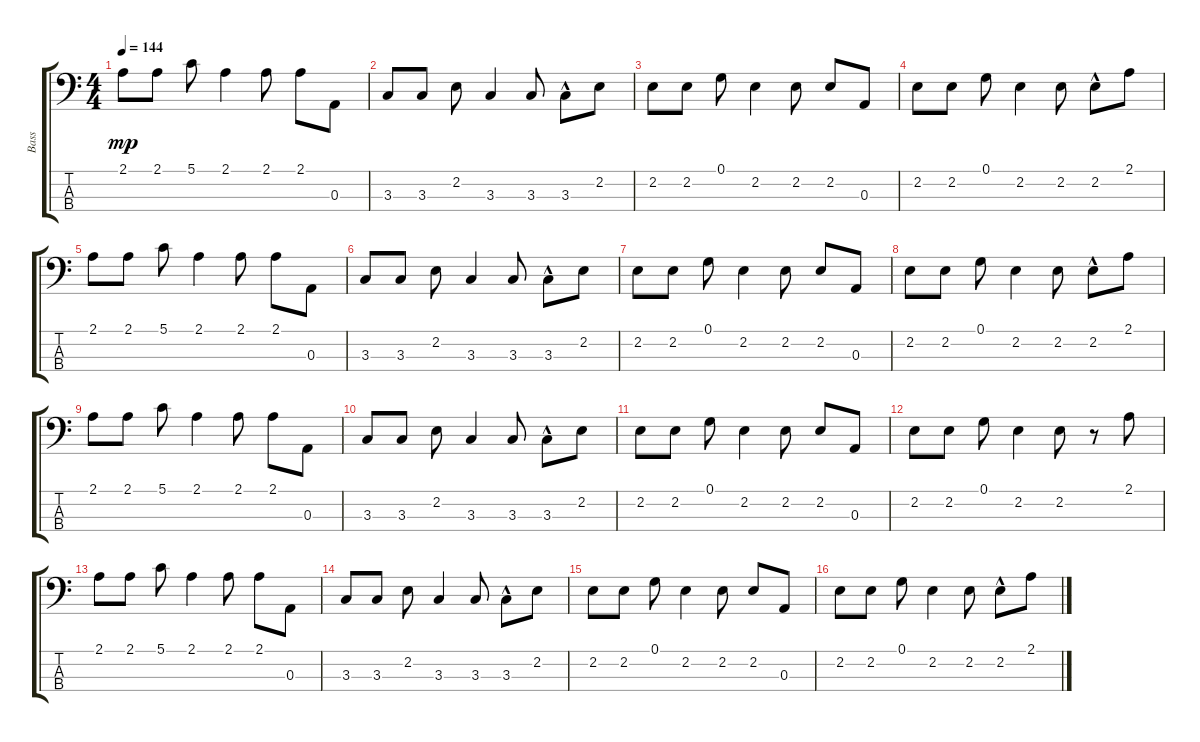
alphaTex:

\track ("Bass " "Bass ") {instrument electricbasspick}
\staff {score tabs}
\tuning (G2 D2 A1 E1) {hide}
\ts (4 4)
\tempo 144
\clef f4
\ks c
2.1.8{dy mp} 2.1.8 5.1.8 2.1.4 2.1.8 2.1.8 0.3.8 |
3.3.8 3.3.8 2.2.8 3.3.4 3.3.8 3.3{hac}.8 2.2.8 |
2.2.8 2.2.8 0.1.8 2.2.4 2.2.8 2.2.8 0.3.8 |
2.2.8 2.2.8 0.1.8 2.2.4 2.2.8 2.2{hac}.8 2.1.8 |
2.1.8 2.1.8 5.1.8 2.1.4 2.1.8 2.1.8 0.3.8 |
3.3.8 3.3.8 2.2.8 3.3.4 3.3.8 3.3{hac}.8 2.2.8 |
2.2.8 2.2.8 0.1.8 2.2.4 2.2.8 2.2.8 0.3.8 |
2.2.8 2.2.8 0.1.8 2.2.4 2.2.8 2.2{hac}.8 2.1.8 |
2.1.8 2.1.8 5.1.8 2.1.4 2.1.8 2.1.8 0.3.8 |
3.3.8 3.3.8 2.2.8 3.3.4 3.3.8 3.3{hac}.8 2.2.8 |
2.2.8 2.2.8 0.1.8 2.2.4 2.2.8 2.2.8 0.3.8 |
2.2.8 2.2.8 0.1.8 2.2.4 2.2.8 r.8 2.1.8 |
2.1.8 2.1.8 5.1.8 2.1.4 2.1.8 2.1.8 0.3.8 |
3.3.8 3.3.8 2.2.8 3.3.4 3.3.8 3.3{hac}.8 2.2.8 |
2.2.8 2.2.8 0.1.8 2.2.4 2.2.8 2.2.8 0.3.8 |
2.2.8 2.2.8 0.1.8 2.2.4 2.2.8 2.2{hac}.8 2.1.8
